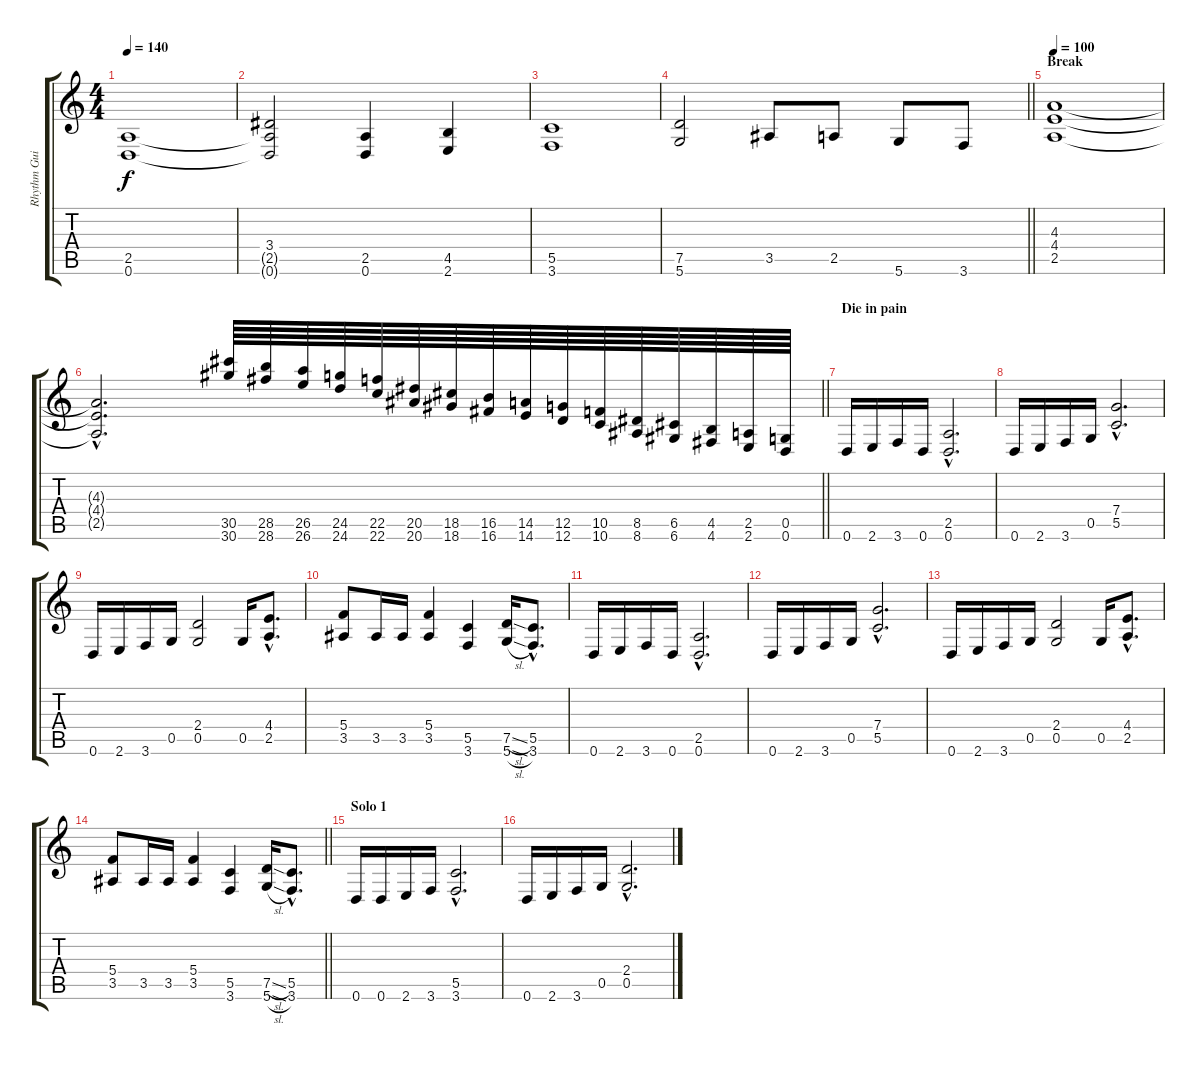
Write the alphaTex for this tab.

\track ("Rhythm Guitar (Mille)" "Rhythm Gui") {instrument distortionguitar}
\staff {score tabs}
\tuning (D4 A3 F3 C3 G2 D2) {hide}
\ts (4 4)
\tempo 140
\clef g2
\ks c
(2.5 0.6).1{dy f} |
(3.4{t} 2.5{t} 0.6{t}).2 (2.5 0.6).4 (4.5 2.6).4 |
(5.5 3.6).1 |
\barLineRight lightlight
(7.5 5.6).2 3.5.8 2.5.8 5.6.8 3.6.8 |
\section ("" "Break")
\tempo 100
(4.3 4.4 2.5).1 |
\barLineRight lightlight
(4.3{hac t} 4.4{hac t} 2.5{hac t}).2{d} (30.5 30.6).64{instrument guitarfretnoise} (28.5 28.6).64 (26.5 26.6).64 (24.5 24.6).64 (22.5 22.6).64 (20.5 20.6).64 (18.5 18.6).64 (16.5 16.6).64 (14.5 14.6).64 (12.5 12.6).64 (10.5 10.6).64 (8.5 8.6).64 (6.5 6.6).64 (4.5 4.6).64 (2.5 2.6).64 (0.5 0.6).64 |
\section ("" "Die in pain")
0.6.16{instrument distortionguitar} 2.6.16 3.6.16 0.6.16 (2.5{hac} 0.6{hac}).2{d} |
0.6.16 2.6.16 3.6.16 0.5.16 (7.4{hac} 5.5{hac}).2{d} |
0.6.16 2.6.16 3.6.16 0.5.16 (2.4 0.5).2 0.5.16 (4.4{hac} 2.5{hac}).8{d} |
(5.4 3.5).8 3.5.16 3.5.16 (5.4 3.5).4 (5.5 3.6).4 (7.5{sl} 5.6{sl}).16 (5.5{hac} 3.6{hac}).8{d} |
0.6.16 2.6.16 3.6.16 0.6.16 (2.5{hac} 0.6{hac}).2{d} |
0.6.16 2.6.16 3.6.16 0.5.16 (7.4{hac} 5.5{hac}).2{d} |
0.6.16 2.6.16 3.6.16 0.5.16 (2.4 0.5).2 0.5.16 (4.4{hac} 2.5{hac}).8{d} |
\barLineRight lightlight
(5.4 3.5).8 3.5.16 3.5.16 (5.4 3.5).4 (5.5 3.6).4 (7.5{sl} 5.6{sl}).16 (5.5{hac} 3.6{hac}).8{d} |
\section ("" "Solo 1")
0.6.16 0.6.16 2.6.16 3.6.16 (5.5{hac} 3.6{hac}).2{d} |
0.6.16 2.6.16 3.6.16 0.5.16 (2.4{hac} 0.5{hac}).2{d}
